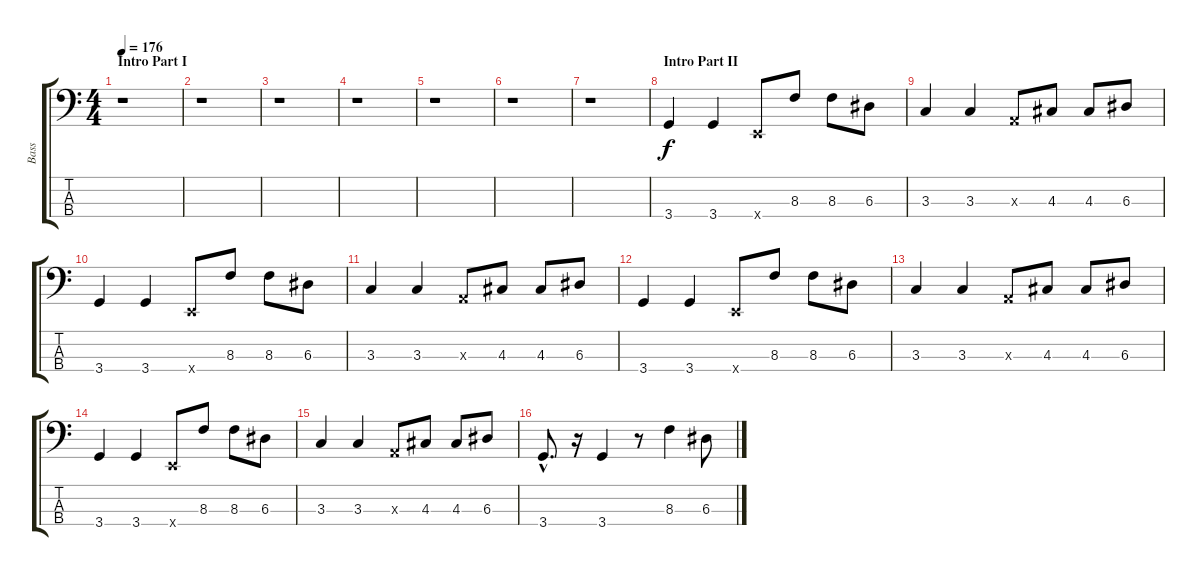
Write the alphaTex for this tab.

\track ("Bass" "Bass") {instrument electricbasspick}
\staff {score tabs}
\tuning (G2 D2 A1 E1) {hide}
\ts (4 4)
\section ("" "Intro Part I")
\tempo 176
\clef f4
\ks c
r.1{dy f instrument electricbasspick} |
r.1 |
r.1 |
r.1 |
r.1 |
r.1 |
r.1 |
\section ("" "Intro Part II")
3.4.4 3.4.4 0.4{x}.8 8.3.8 8.3.8 6.3.8 |
3.3.4 3.3.4 0.3{x}.8 4.3.8 4.3.8 6.3.8 |
3.4.4 3.4.4 0.4{x}.8 8.3.8 8.3.8 6.3.8 |
3.3.4 3.3.4 0.3{x}.8 4.3.8 4.3.8 6.3.8 |
3.4.4 3.4.4 0.4{x}.8 8.3.8 8.3.8 6.3.8 |
3.3.4 3.3.4 0.3{x}.8 4.3.8 4.3.8 6.3.8 |
3.4.4 3.4.4 0.4{x}.8 8.3.8 8.3.8 6.3.8 |
3.3.4 3.3.4 0.3{x}.8 4.3.8 4.3.8 6.3.8 |
3.4{hac}.8{d} r.16 3.4.4 r.8 8.3.4 6.3.8
